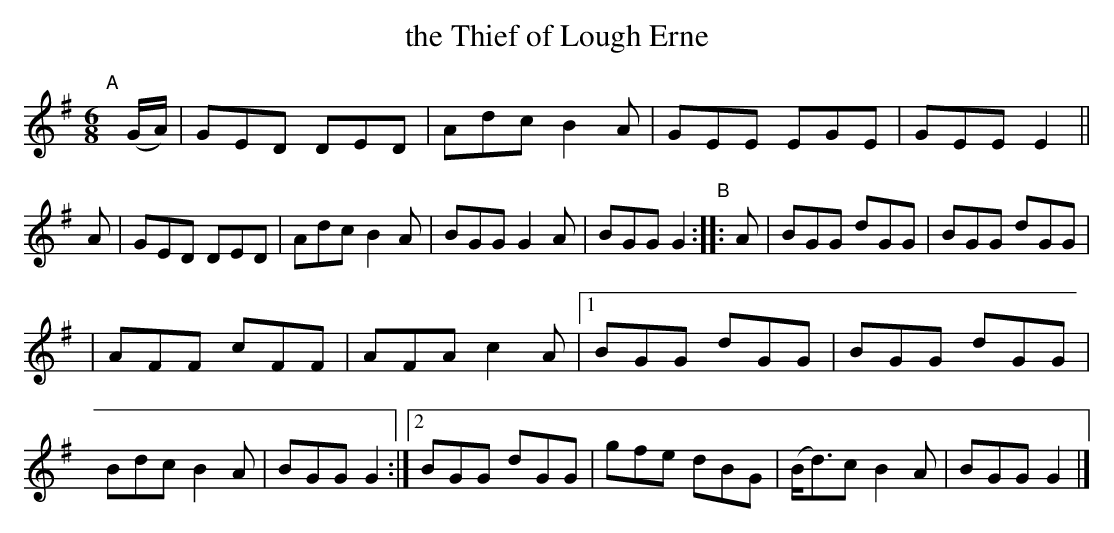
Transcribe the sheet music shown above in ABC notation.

X:1
T: the Thief of Lough Erne
M: 6/8
L: 1/8
K: G
"^A"\
[|](G/A/) |\
GED DED | Adc B2A | GEE EGE | GEE E2 || A |\
GED DED | Adc B2A | BGG G2A | BGG G2 "^B":: A |\
BGG dGG | BGG dGG |
| AFF cFF | AFA c2A |\
[1 BGG dGG | BGG dGG | Bdc B2A | BGG G2 :|\
[2 BGG dGG | gfe dBG | (B<d)c B2A | BGG G2 |]
